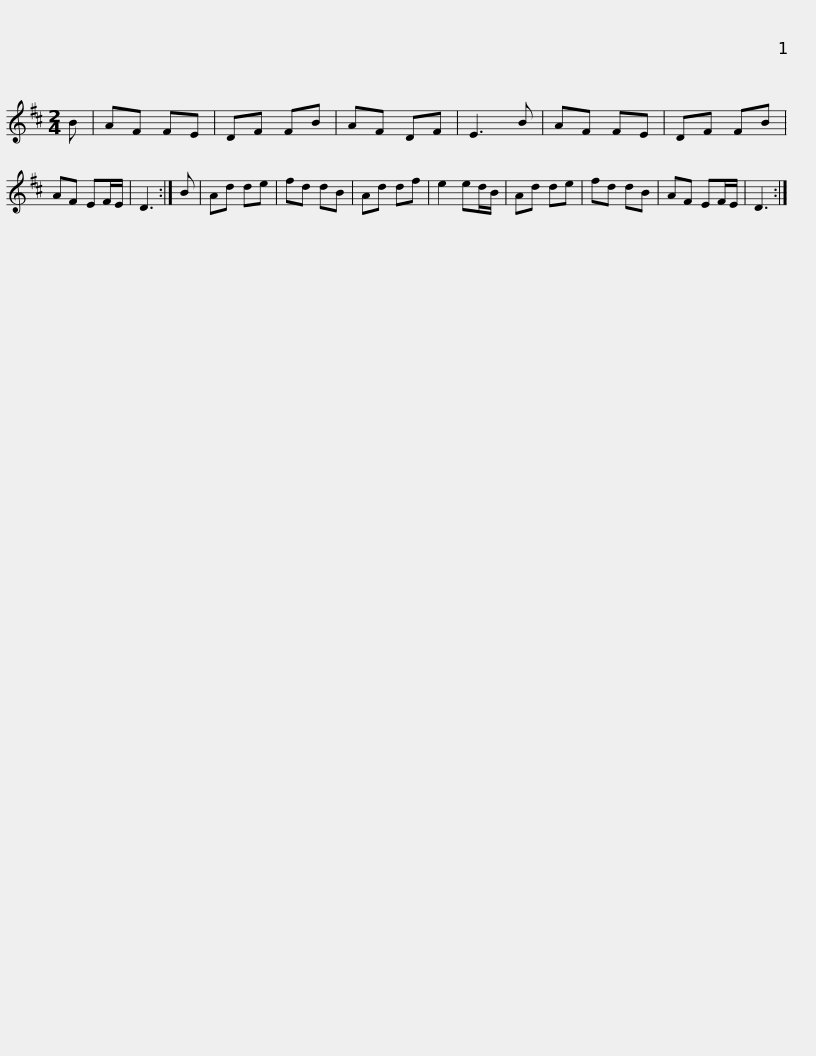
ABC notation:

X:1
L:1/8
M:2/4
I:linebreak $
K:D
V:1 treble
V:1
 B | AF FE | DF FB | AF DF | E3 B | %5
 AF FE | DF FB | AF EF/E/ | D3 :| B | %10
 Ad de | fd dB |$ Ad df | e2 ed/B/ | Ad de | %15
 fd dB | AF EF/E/ | D3 :| %18
